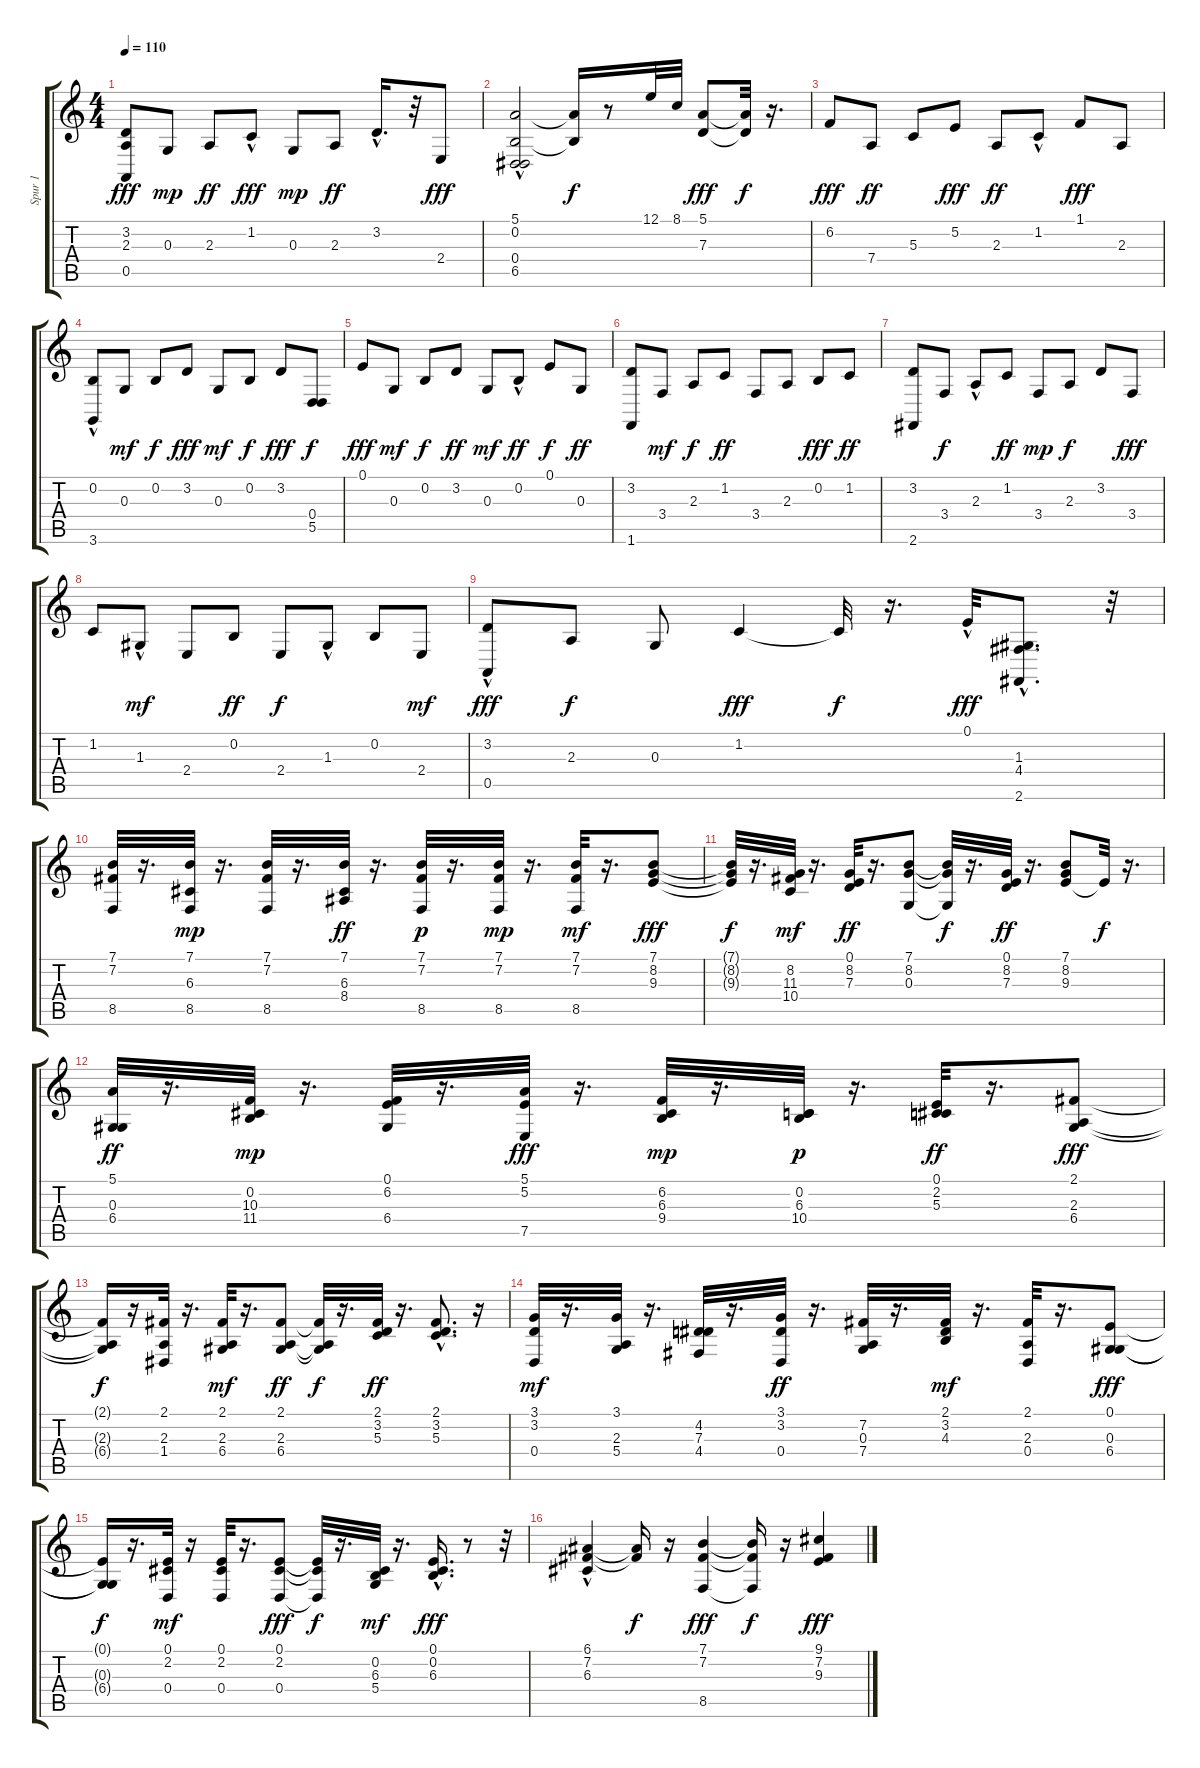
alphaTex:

\track ("Spur 1" "Spur 1") {instrument brightacousticpiano}
\staff {score tabs}
\tuning (E4 B3 G3 D3 A2 E2) {hide}
\ts (4 4)
\tempo 110
\clef g2
\ks c
(3.2 2.3 0.5).8{dy fff} 0.3.8{dy mp} 2.3.8{dy ff} 1.2{hac}.8{dy fff} 0.3.8{dy mp} 2.3.8{dy ff} 3.2{hac}.16{d} r.32 2.4.8{dy fff} |
(5.1 0.2 0.4{hac} 6.5).2 (5.1{t} 0.2{t}).16{dy f} r.8 12.1.32 8.1.32 (5.1 7.3).8{dy fff} (5.1{t} 7.3{t}).32{dy f} r.16{d} |
6.2.8{dy fff} 7.4.8{dy ff} 5.3.8 5.2.8{dy fff} 2.3.8{dy ff} 1.2{hac}.8 1.1.8{dy fff} 2.3.8 |
(0.2 3.6{hac}).8 0.3.8{dy mf} 0.2.8{dy f} 3.2.8{dy fff} 0.3.8{dy mf} 0.2.8{dy f} 3.2.8{dy fff} (0.4 5.5).8{dy f} |
0.1.8{dy fff} 0.3.8{dy mf} 0.2.8{dy f} 3.2.8{dy ff} 0.3.8{dy mf} 0.2{hac}.8{dy ff} 0.1.8{dy f} 0.3.8{dy ff} |
(3.2 1.6).8 3.4.8{dy mf} 2.3.8{dy f} 1.2.8{dy ff} 3.4.8 2.3.8 0.2.8{dy fff} 1.2.8{dy ff} |
(3.2 2.6).8 3.4.8{dy f} 2.3{hac}.8 1.2.8{dy ff} 3.4.8{dy mp} 2.3.8{dy f} 3.2.8 3.4.8{dy fff} |
1.2.8 1.3{hac}.8{dy mf} 2.4.8 0.2.8{dy ff} 2.4.8{dy f} 1.3{hac}.8 0.2.8 2.4.8{dy mf} |
(3.2{hac} 0.5).8{dy fff} 2.3.8{dy f} 0.3.8 1.2.4{dy fff} 1.2{t}.32{dy f} r.16{d} 0.1{hac}.32{dy fff} (1.3{hac} 4.4{hac} 2.6{hac}).8{d} r.32 |
(7.1 7.2 8.5).32 r.16{d} (7.1 6.3 8.5).32{dy mp} r.16{d} (7.1 7.2 8.5).32 r.16{d} (7.1 6.3 8.4).32{dy ff} r.16{d} (7.1 7.2 8.5).32{dy p} r.16{d} (7.1 7.2 8.5).32{dy mp} r.16{d} (7.1 7.2 8.5).32{dy mf} r.16{d} (7.1 8.2 9.3).8{dy fff} |
(7.1{t} 8.2{t} 9.3{t}).32{dy f} r.16{d} (8.2 11.3 10.4).32{dy mf} r.16{d} (0.1 8.2 7.3).32{dy ff} r.16{d} (7.1 8.2 0.3).8 (7.1{t} 8.2{t} 0.3{t}).32{dy f} r.16{d} (0.1 8.2 7.3).32{dy ff} r.16{d} (7.1 8.2 9.3).8 9.3{t}.32{dy f} r.16{d} |
(5.1 0.3 6.4).32{dy ff} r.16{d} (0.2 10.3 11.4).32{dy mp} r.16{d} (0.1 6.2 6.4).32 r.16{d} (5.1 5.2 7.5).32{dy fff} r.16{d} (6.2 6.3 9.4).32{dy mp} r.16{d} (0.2 6.3 10.4).32{dy p} r.16{d} (0.1 2.2 5.3).32{dy ff} r.16{d} (2.1 2.3 6.4).8{dy fff} |
(2.1{t} 2.3{t} 6.4{t}).16{dy f} r.16 (2.1 2.3 1.4).32 r.16{d} (2.1 2.3 6.4).32{dy mf} r.16{d} (2.1 2.3 6.4).8{dy ff} (2.1{t} 2.3{t} 6.4{t}).32{dy f} r.16{d} (2.1 3.2 5.3).32{dy ff} r.16{d} (2.1{hac} 3.2{hac} 5.3).8{d} r.16 |
(3.1 3.2 0.4).32{dy mf} r.16{d} (3.1 2.3 5.4).32 r.16{d} (4.2 7.3 4.4).32 r.16{d} (3.1 3.2 0.4).32{dy ff} r.16{d} (7.2 0.3 7.4).32 r.16{d} (2.1 3.2 4.3).32{dy mf} r.16{d} (2.1 2.3 0.4).32 r.16{d} (0.1 0.3 6.4).8{dy fff} |
(0.1{t} 0.3{t} 6.4{t}).16{dy f} r.16{d} (0.1 2.2 0.4).32{dy mf} r.16 (0.1 2.2 0.4).32 r.16{d} (0.1 2.2 0.4).8{dy fff} (0.1{t} 2.2{t} 0.4{t}).32{dy f} r.16{d} (0.2 6.3 5.4).32{dy mf} r.16{d} (0.1{hac} 0.2{hac} 6.3{hac}).16{d dy fff} r.8 r.32 |
(6.1 7.2 6.3{hac}).4 (6.1{t} 7.2{t}).16{dy f} r.16 (7.1 7.2 8.5).4{dy fff} (7.1{t} 7.2{t} 8.5{t}).16{dy f} r.16 (9.1 7.2 9.3).4{dy fff}
